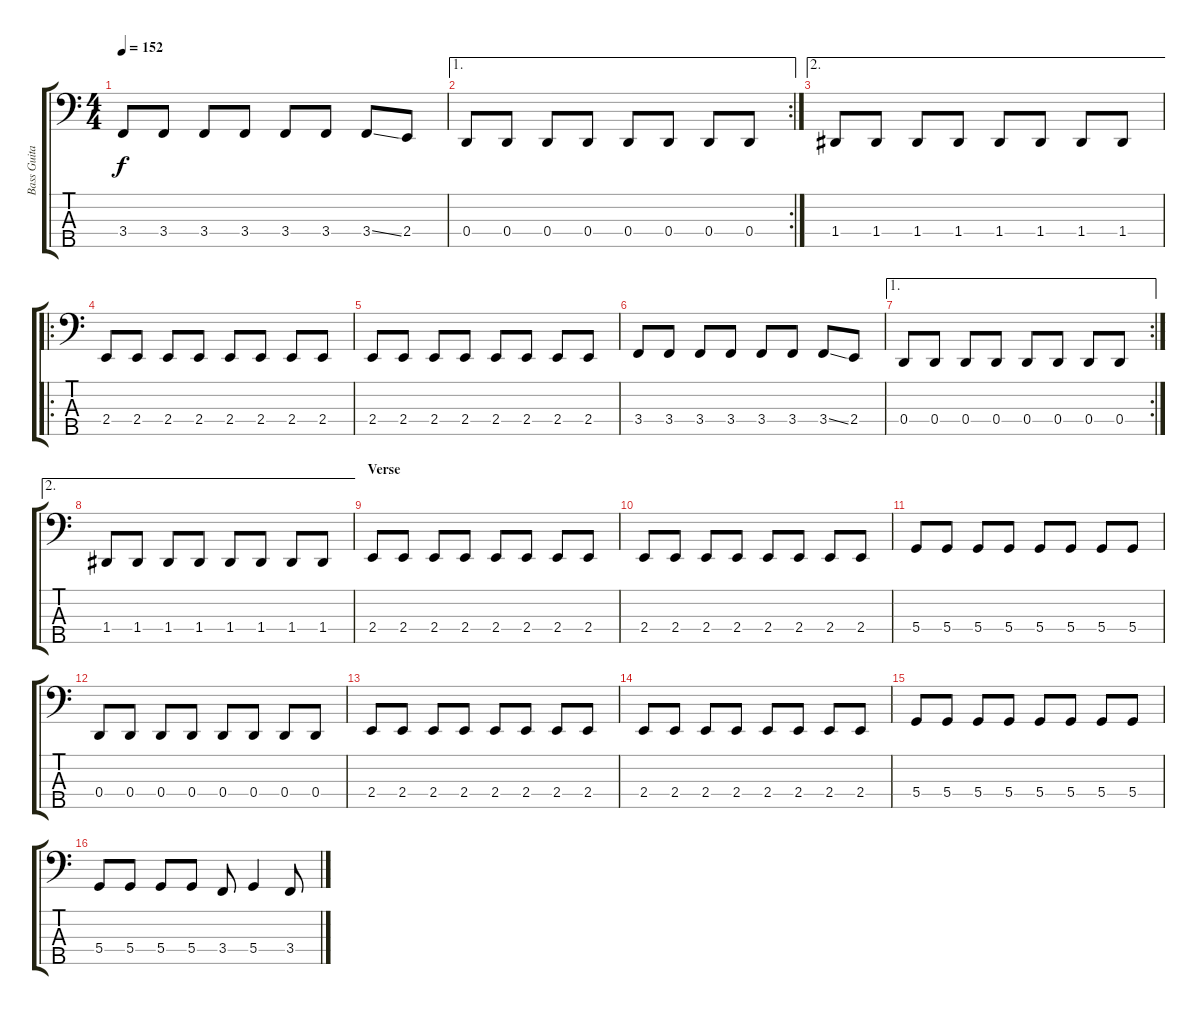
\track ("Bass Guitar" "Bass Guita") {instrument electricbasspick}
\staff {score tabs}
\tuning (F2 C2 G1 D1 A0) {hide}
\ts (4 4)
\tempo 152
\clef f4
\ks c
3.4.8{dy f} 3.4.8 3.4.8 3.4.8 3.4.8 3.4.8 3.4{ss}.8 2.4.8 |
\ae 1
\rc 2
0.4.8 0.4.8 0.4.8 0.4.8 0.4.8 0.4.8 0.4.8 0.4.8 |
\ae 2
1.4.8 1.4.8 1.4.8 1.4.8 1.4.8 1.4.8 1.4.8 1.4.8 |
\ro
2.4.8 2.4.8 2.4.8 2.4.8 2.4.8 2.4.8 2.4.8 2.4.8 |
2.4.8 2.4.8 2.4.8 2.4.8 2.4.8 2.4.8 2.4.8 2.4.8 |
3.4.8 3.4.8 3.4.8 3.4.8 3.4.8 3.4.8 3.4{ss}.8 2.4.8 |
\ae 1
\rc 2
0.4.8 0.4.8 0.4.8 0.4.8 0.4.8 0.4.8 0.4.8 0.4.8 |
\ae 2
1.4.8 1.4.8 1.4.8 1.4.8 1.4.8 1.4.8 1.4.8 1.4.8 |
\section ("" "Verse")
2.4.8 2.4.8 2.4.8 2.4.8 2.4.8 2.4.8 2.4.8 2.4.8 |
2.4.8 2.4.8 2.4.8 2.4.8 2.4.8 2.4.8 2.4.8 2.4.8 |
5.4.8 5.4.8 5.4.8 5.4.8 5.4.8 5.4.8 5.4.8 5.4.8 |
0.4.8 0.4.8 0.4.8 0.4.8 0.4.8 0.4.8 0.4.8 0.4.8 |
2.4.8 2.4.8 2.4.8 2.4.8 2.4.8 2.4.8 2.4.8 2.4.8 |
2.4.8 2.4.8 2.4.8 2.4.8 2.4.8 2.4.8 2.4.8 2.4.8 |
5.4.8 5.4.8 5.4.8 5.4.8 5.4.8 5.4.8 5.4.8 5.4.8 |
5.4.8 5.4.8 5.4.8 5.4.8 3.4.8 5.4.4 3.4.8
